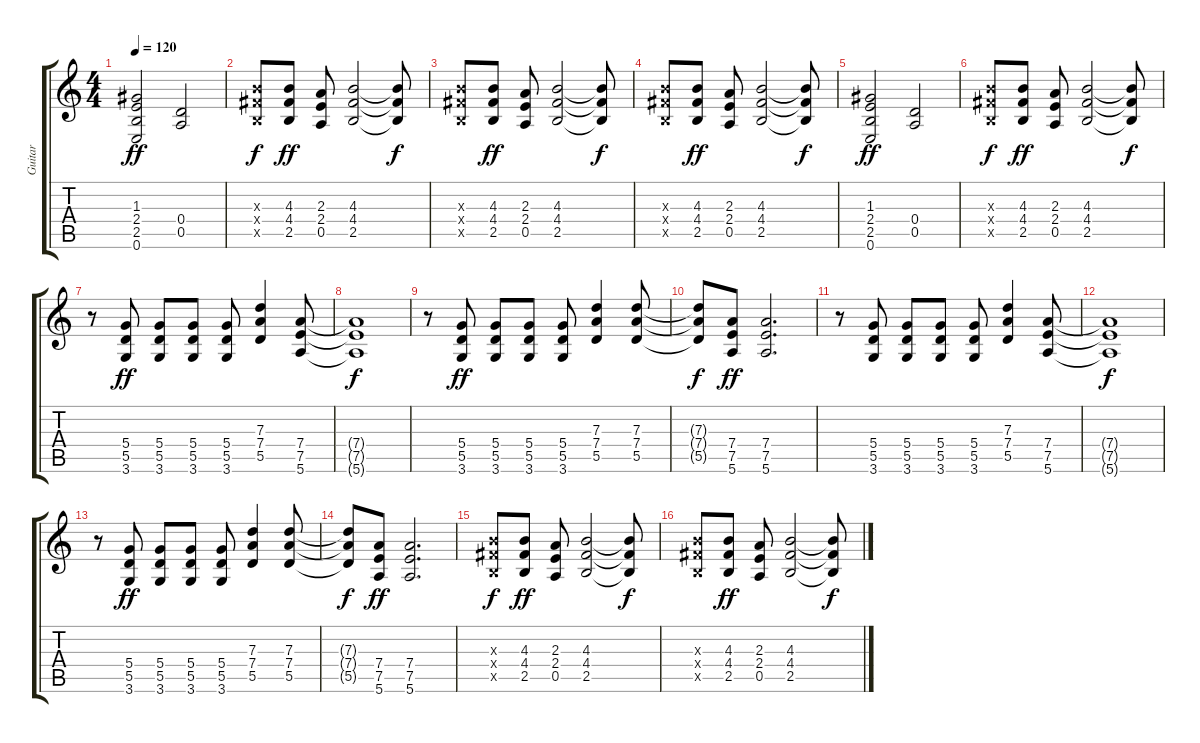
\track ("Guitar" "Guitar") {instrument distortionguitar}
\staff {score tabs}
\tuning (E4 B3 G3 D3 A2 E2) {hide}
\ts (4 4)
\tempo 120
\clef g2
\ks c
(1.3 2.4 2.5 0.6).2{dy ff} (0.4 0.5).2 |
(4.3{x} 4.4{x} 2.5{x}).8{dy f} (4.3 4.4 2.5).8{dy ff} (2.3 2.4 0.5).8 (4.3 4.4 2.5).2 (4.3{t} 4.4{t} 2.5{t}).8{dy f} |
(4.3{x} 4.4{x} 2.5{x}).8 (4.3 4.4 2.5).8{dy ff} (2.3 2.4 0.5).8 (4.3 4.4 2.5).2 (4.3{t} 4.4{t} 2.5{t}).8{dy f} |
(4.3{x} 4.4{x} 2.5{x}).8 (4.3 4.4 2.5).8{dy ff} (2.3 2.4 0.5).8 (4.3 4.4 2.5).2 (4.3{t} 4.4{t} 2.5{t}).8{dy f} |
(1.3 2.4 2.5 0.6).2{dy ff} (0.4 0.5).2 |
(4.3{x} 4.4{x} 2.5{x}).8{dy f} (4.3 4.4 2.5).8{dy ff} (2.3 2.4 0.5).8 (4.3 4.4 2.5).2 (4.3{t} 4.4{t} 2.5{t}).8{dy f} |
r.8 (5.4 5.5 3.6).8{dy ff} (5.4 5.5 3.6).8 (5.4 5.5 3.6).8 (5.4 5.5 3.6).8 (7.3 7.4 5.5).4 (7.4 7.5 5.6).8 |
(7.4{t} 7.5{t} 5.6{t}).1{dy f} |
r.8 (5.4 5.5 3.6).8{dy ff} (5.4 5.5 3.6).8 (5.4 5.5 3.6).8 (5.4 5.5 3.6).8 (7.3 7.4 5.5).4 (7.3 7.4 5.5).8 |
(7.3{t} 7.4{t} 5.5{t}).8{dy f} (7.4 7.5 5.6).8{dy ff} (7.4 7.5 5.6).2{d} |
r.8 (5.4 5.5 3.6).8 (5.4 5.5 3.6).8 (5.4 5.5 3.6).8 (5.4 5.5 3.6).8 (7.3 7.4 5.5).4 (7.4 7.5 5.6).8 |
(7.4{t} 7.5{t} 5.6{t}).1{dy f} |
r.8 (5.4 5.5 3.6).8{dy ff} (5.4 5.5 3.6).8 (5.4 5.5 3.6).8 (5.4 5.5 3.6).8 (7.3 7.4 5.5).4 (7.3 7.4 5.5).8 |
(7.3{t} 7.4{t} 5.5{t}).8{dy f} (7.4 7.5 5.6).8{dy ff} (7.4 7.5 5.6).2{d} |
(4.3{x} 4.4{x} 2.5{x}).8{dy f} (4.3 4.4 2.5).8{dy ff} (2.3 2.4 0.5).8 (4.3 4.4 2.5).2 (4.3{t} 4.4{t} 2.5{t}).8{dy f} |
(4.3{x} 4.4{x} 2.5{x}).8 (4.3 4.4 2.5).8{dy ff} (2.3 2.4 0.5).8 (4.3 4.4 2.5).2 (4.3{t} 4.4{t} 2.5{t}).8{dy f}
